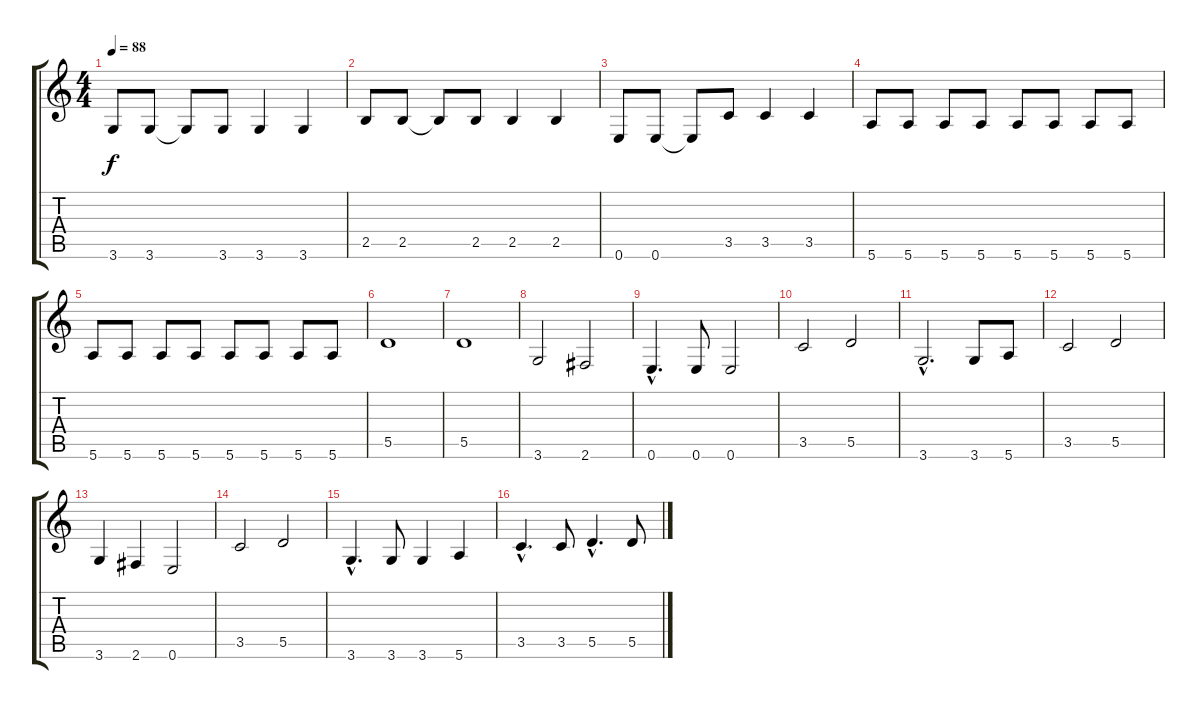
\track "" {instrument electricbassfinger}
\staff {score tabs}
\tuning (E4 B3 G3 D3 A2 E2) {hide}
\ts (4 4)
\tempo 88
\clef g2
\ks c
3.6.8{dy f} 3.6.8 3.6{t}.8 3.6.8 3.6.4 3.6.4 |
2.5.8 2.5.8 2.5{t}.8 2.5.8 2.5.4 2.5.4 |
0.6.8 0.6.8 0.6{t}.8 3.5.8 3.5.4 3.5.4 |
5.6.8 5.6.8 5.6.8 5.6.8 5.6.8 5.6.8 5.6.8 5.6.8 |
5.6.8 5.6.8 5.6.8 5.6.8 5.6.8 5.6.8 5.6.8 5.6.8 |
5.5.1 |
5.5.1 |
3.6.2 2.6.2 |
0.6{hac}.4{d} 0.6.8 0.6.2 |
3.5.2 5.5.2 |
3.6{hac}.2{d} 3.6.8 5.6.8 |
3.5.2 5.5.2 |
3.6.4 2.6.4 0.6.2 |
3.5.2 5.5.2 |
3.6{hac}.4{d} 3.6.8 3.6.4 5.6.4 |
3.5{hac}.4{d} 3.5.8 5.5{hac}.4{d} 5.5.8
